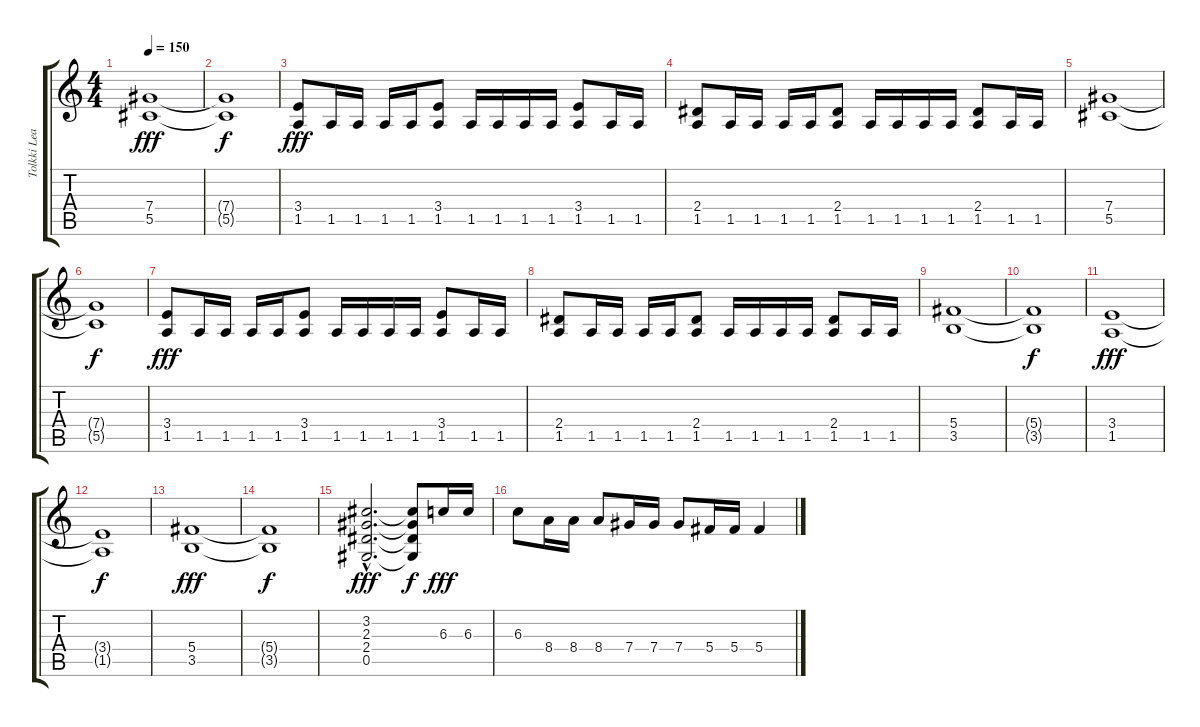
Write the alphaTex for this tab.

\track ("Tolkki Lead" "Tolkki Lea") {instrument overdrivenguitar}
\staff {score tabs}
\tuning (Eb4 Bb3 Gb3 Db3 Ab2 Eb2) {hide}
\ts (4 4)
\tempo 150
\clef g2
\ks c
(7.4 5.5).1{dy fff} |
(7.4{t} 5.5{t}).1{dy f} |
(3.4 1.5).8{dy fff} 1.5.16 1.5.16 1.5.16 1.5.16 (3.4 1.5).8 1.5.16 1.5.16 1.5.16 1.5.16 (3.4 1.5).8 1.5.16 1.5.16 |
(2.4 1.5).8 1.5.16 1.5.16 1.5.16 1.5.16 (2.4 1.5).8 1.5.16 1.5.16 1.5.16 1.5.16 (2.4 1.5).8 1.5.16 1.5.16 |
(7.4 5.5).1 |
(7.4{t} 5.5{t}).1{dy f} |
(3.4 1.5).8{dy fff} 1.5.16 1.5.16 1.5.16 1.5.16 (3.4 1.5).8 1.5.16 1.5.16 1.5.16 1.5.16 (3.4 1.5).8 1.5.16 1.5.16 |
(2.4 1.5).8 1.5.16 1.5.16 1.5.16 1.5.16 (2.4 1.5).8 1.5.16 1.5.16 1.5.16 1.5.16 (2.4 1.5).8 1.5.16 1.5.16 |
(5.4 3.5).1 |
(5.4{t} 3.5{t}).1{dy f} |
(3.4 1.5).1{dy fff} |
(3.4{t} 1.5{t}).1{dy f} |
(5.4 3.5).1{dy fff} |
(5.4{t} 3.5{t}).1{dy f} |
(3.2{hac} 2.3{hac} 2.4{hac} 0.5{hac}).2{d dy fff} (3.2{t} 2.3{t} 2.4{t} 0.5{t}).8{dy f} 6.3.16{dy fff} 6.3.16 |
6.3.8 8.4.16 8.4.16 8.4.8 7.4.16 7.4.16 7.4.8 5.4.16 5.4.16 5.4.4
